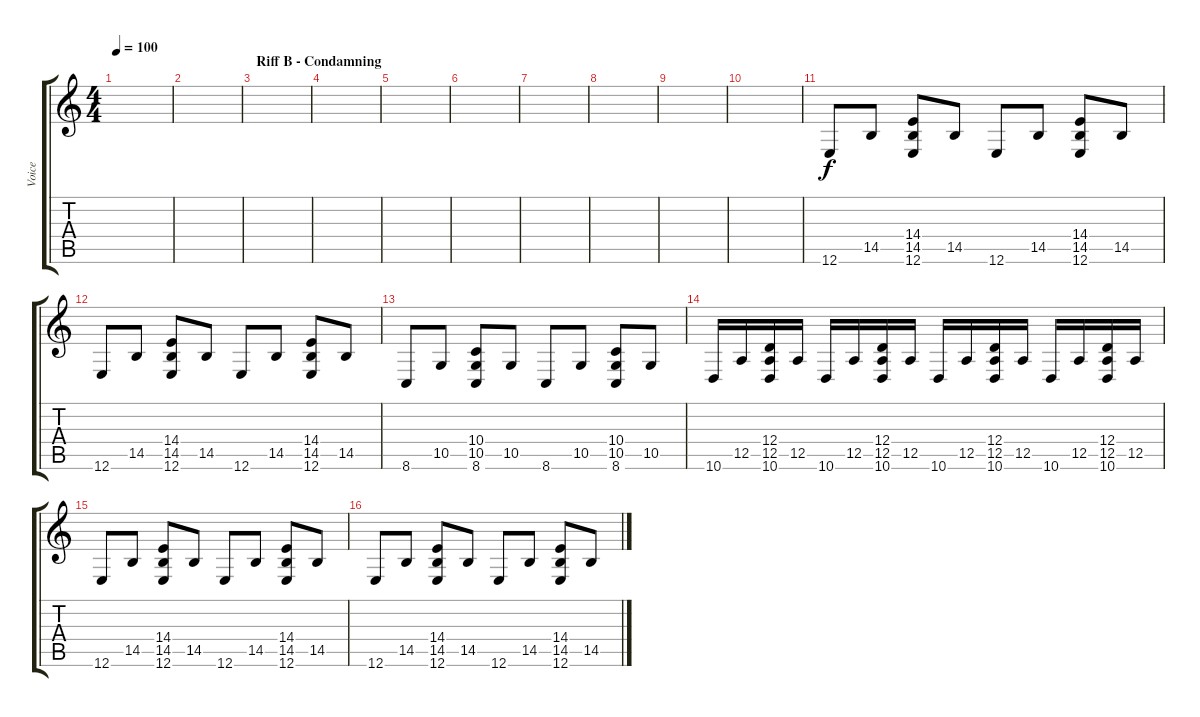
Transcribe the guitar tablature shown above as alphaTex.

\track ("Voice" "Voice") {instrument koto}
\staff {score tabs}
\tuning (E4 B3 G3 D3 A2 E2) {hide}
\ts (4 4)
\tempo 100
\clef g2
\ks c
|
|
\section ("" "Riff B - Condamning")
|
|
|
|
|
|
|
|
12.6.8 14.5.8 (14.4 14.5 12.6).8 14.5.8 12.6.8 14.5.8 (14.4 14.5 12.6).8 14.5.8 |
12.6.8 14.5.8 (14.4 14.5 12.6).8 14.5.8 12.6.8 14.5.8 (14.4 14.5 12.6).8 14.5.8 |
8.6.8 10.5.8 (10.4 10.5 8.6).8 10.5.8 8.6.8 10.5.8 (10.4 10.5 8.6).8 10.5.8 |
10.6.16 12.5.16 (12.4 12.5 10.6).16 12.5.16 10.6.16 12.5.16 (12.4 12.5 10.6).16 12.5.16 10.6.16 12.5.16 (12.4 12.5 10.6).16 12.5.16 10.6.16 12.5.16 (12.4 12.5 10.6).16 12.5.16 |
12.6.8 14.5.8 (14.4 14.5 12.6).8 14.5.8 12.6.8 14.5.8 (14.4 14.5 12.6).8 14.5.8 |
12.6.8 14.5.8 (14.4 14.5 12.6).8 14.5.8 12.6.8 14.5.8 (14.4 14.5 12.6).8 14.5.8
